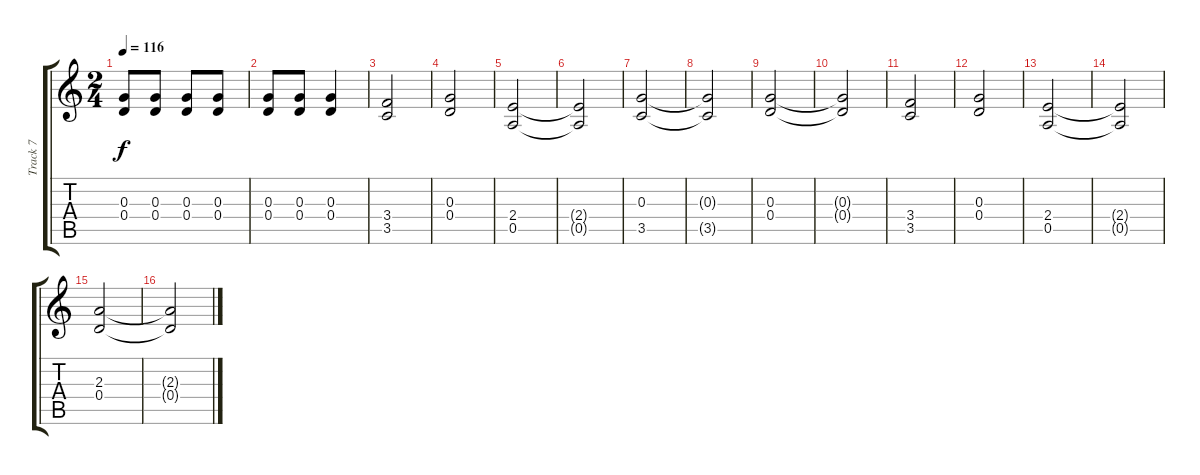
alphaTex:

\track ("Track 7" "Track 7") {instrument distortionguitar}
\staff {score tabs}
\tuning (E4 B3 G3 D3 A2 E2) {hide}
\ts (2 4)
\tempo 116
\clef g2
\ks c
(0.3 0.4).8{dy f} (0.3 0.4).8 (0.3 0.4).8 (0.3 0.4).8 |
(0.3 0.4).8 (0.3 0.4).8 (0.3 0.4).4 |
(3.4 3.5).2 |
(0.3 0.4).2 |
(2.4 0.5).2 |
(2.4{t} 0.5{t}).2 |
(0.3 3.5).2 |
(0.3{t} 3.5{t}).2 |
(0.3 0.4).2 |
(0.3{t} 0.4{t}).2 |
(3.4 3.5).2 |
(0.3 0.4).2 |
(2.4 0.5).2 |
(2.4{t} 0.5{t}).2 |
(2.3 0.4).2 |
(2.3{t} 0.4{t}).2
